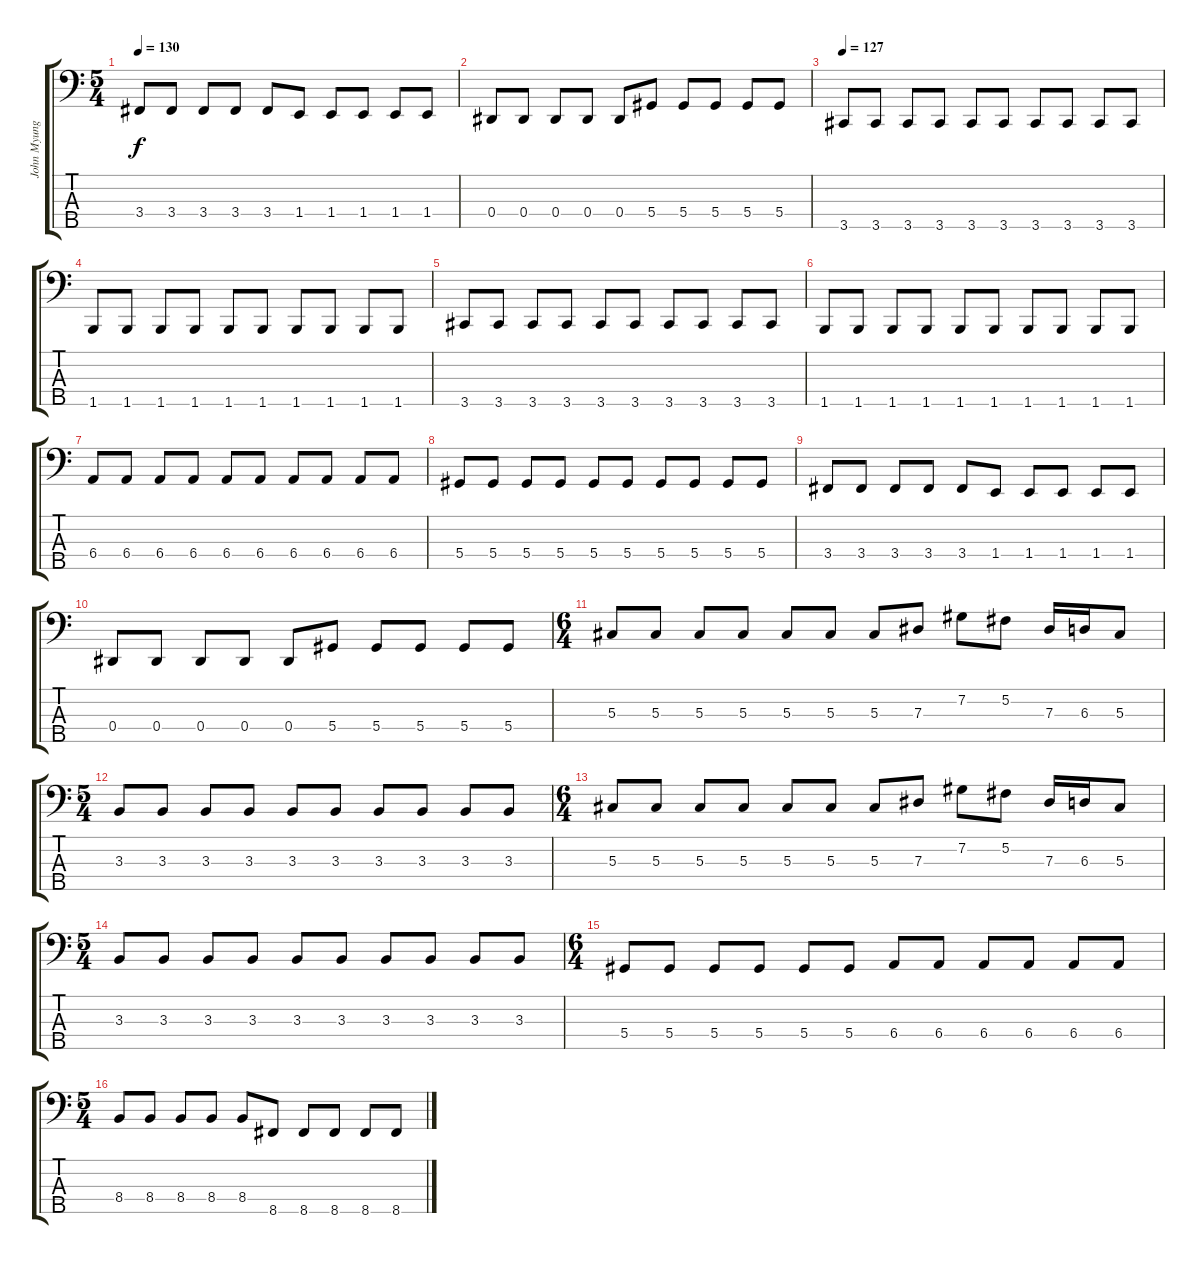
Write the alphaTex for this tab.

\track ("John Myung" "John Myung") {instrument electricbassfinger}
\staff {score tabs}
\tuning (Gb2 Db2 Ab1 Eb1 Bb0) {hide}
\ts (5 4)
\tempo 130
\clef f4
\ks c
3.4.8{dy f} 3.4.8 3.4.8 3.4.8 3.4.8 1.4.8 1.4.8 1.4.8 1.4.8 1.4.8 |
0.4.8 0.4.8 0.4.8 0.4.8 0.4.8 5.4.8 5.4.8 5.4.8 5.4.8 5.4.8 |
\tempo 127
3.5.8 3.5.8 3.5.8 3.5.8 3.5.8 3.5.8 3.5.8 3.5.8 3.5.8 3.5.8 |
1.5.8 1.5.8 1.5.8 1.5.8 1.5.8 1.5.8 1.5.8 1.5.8 1.5.8 1.5.8 |
3.5.8 3.5.8 3.5.8 3.5.8 3.5.8 3.5.8 3.5.8 3.5.8 3.5.8 3.5.8 |
1.5.8 1.5.8 1.5.8 1.5.8 1.5.8 1.5.8 1.5.8 1.5.8 1.5.8 1.5.8 |
6.4.8 6.4.8 6.4.8 6.4.8 6.4.8 6.4.8 6.4.8 6.4.8 6.4.8 6.4.8 |
5.4.8 5.4.8 5.4.8 5.4.8 5.4.8 5.4.8 5.4.8 5.4.8 5.4.8 5.4.8 |
3.4.8 3.4.8 3.4.8 3.4.8 3.4.8 1.4.8 1.4.8 1.4.8 1.4.8 1.4.8 |
0.4.8 0.4.8 0.4.8 0.4.8 0.4.8 5.4.8 5.4.8 5.4.8 5.4.8 5.4.8 |
\ts (6 4)
5.3.8 5.3.8 5.3.8 5.3.8 5.3.8 5.3.8 5.3.8 7.3.8 7.2.8 5.2.8 7.3.16 6.3.16 5.3.8 |
\ts (5 4)
3.3.8 3.3.8 3.3.8 3.3.8 3.3.8 3.3.8 3.3.8 3.3.8 3.3.8 3.3.8 |
\ts (6 4)
5.3.8 5.3.8 5.3.8 5.3.8 5.3.8 5.3.8 5.3.8 7.3.8 7.2.8 5.2.8 7.3.16 6.3.16 5.3.8 |
\ts (5 4)
3.3.8 3.3.8 3.3.8 3.3.8 3.3.8 3.3.8 3.3.8 3.3.8 3.3.8 3.3.8 |
\ts (6 4)
5.4.8 5.4.8 5.4.8 5.4.8 5.4.8 5.4.8 6.4.8 6.4.8 6.4.8 6.4.8 6.4.8 6.4.8 |
\ts (5 4)
8.4.8 8.4.8 8.4.8 8.4.8 8.4.8 8.5.8 8.5.8 8.5.8 8.5.8 8.5.8
